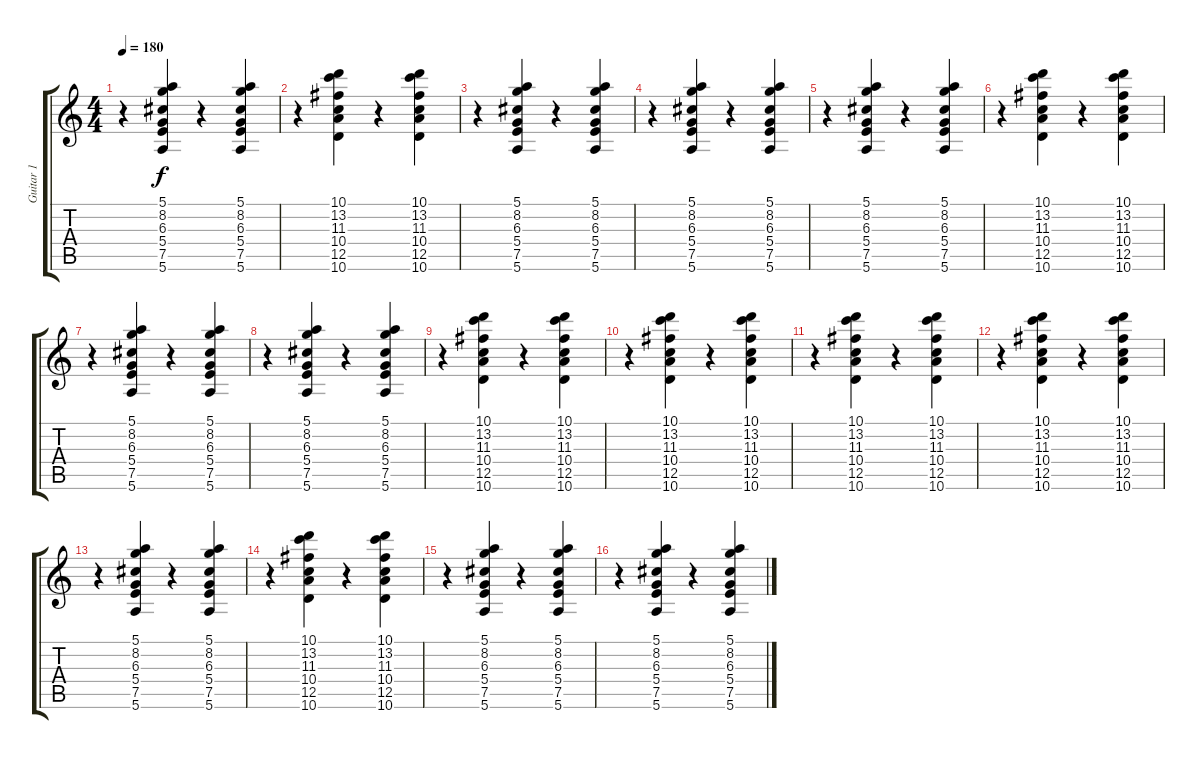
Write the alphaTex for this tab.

\track ("Guitar 1" "Guitar 1") {instrument electricguitarclean}
\staff {score tabs}
\tuning (E4 B3 G3 D3 A2 E2) {hide}
\ts (4 4)
\tempo 180
\clef g2
\ks c
r.4{dy f} (5.1 8.2 6.3 5.4 7.5 5.6).4 r.4 (5.1 8.2 6.3 5.4 7.5 5.6).4 |
r.4 (10.1 13.2 11.3 10.4 12.5 10.6).4 r.4 (10.1 13.2 11.3 10.4 12.5 10.6).4 |
r.4 (5.1 8.2 6.3 5.4 7.5 5.6).4 r.4 (5.1 8.2 6.3 5.4 7.5 5.6).4 |
r.4 (5.1 8.2 6.3 5.4 7.5 5.6).4 r.4 (5.1 8.2 6.3 5.4 7.5 5.6).4 |
r.4 (5.1 8.2 6.3 5.4 7.5 5.6).4 r.4 (5.1 8.2 6.3 5.4 7.5 5.6).4 |
r.4 (10.1 13.2 11.3 10.4 12.5 10.6).4 r.4 (10.1 13.2 11.3 10.4 12.5 10.6).4 |
r.4 (5.1 8.2 6.3 5.4 7.5 5.6).4 r.4 (5.1 8.2 6.3 5.4 7.5 5.6).4 |
r.4 (5.1 8.2 6.3 5.4 7.5 5.6).4 r.4 (5.1 8.2 6.3 5.4 7.5 5.6).4 |
r.4 (10.1 13.2 11.3 10.4 12.5 10.6).4 r.4 (10.1 13.2 11.3 10.4 12.5 10.6).4 |
r.4 (10.1 13.2 11.3 10.4 12.5 10.6).4 r.4 (10.1 13.2 11.3 10.4 12.5 10.6).4 |
r.4 (10.1 13.2 11.3 10.4 12.5 10.6).4 r.4 (10.1 13.2 11.3 10.4 12.5 10.6).4 |
r.4 (10.1 13.2 11.3 10.4 12.5 10.6).4 r.4 (10.1 13.2 11.3 10.4 12.5 10.6).4 |
r.4 (5.1 8.2 6.3 5.4 7.5 5.6).4 r.4 (5.1 8.2 6.3 5.4 7.5 5.6).4 |
r.4 (10.1 13.2 11.3 10.4 12.5 10.6).4 r.4 (10.1 13.2 11.3 10.4 12.5 10.6).4 |
r.4 (5.1 8.2 6.3 5.4 7.5 5.6).4 r.4 (5.1 8.2 6.3 5.4 7.5 5.6).4 |
r.4 (5.1 8.2 6.3 5.4 7.5 5.6).4 r.4 (5.1 8.2 6.3 5.4 7.5 5.6).4
